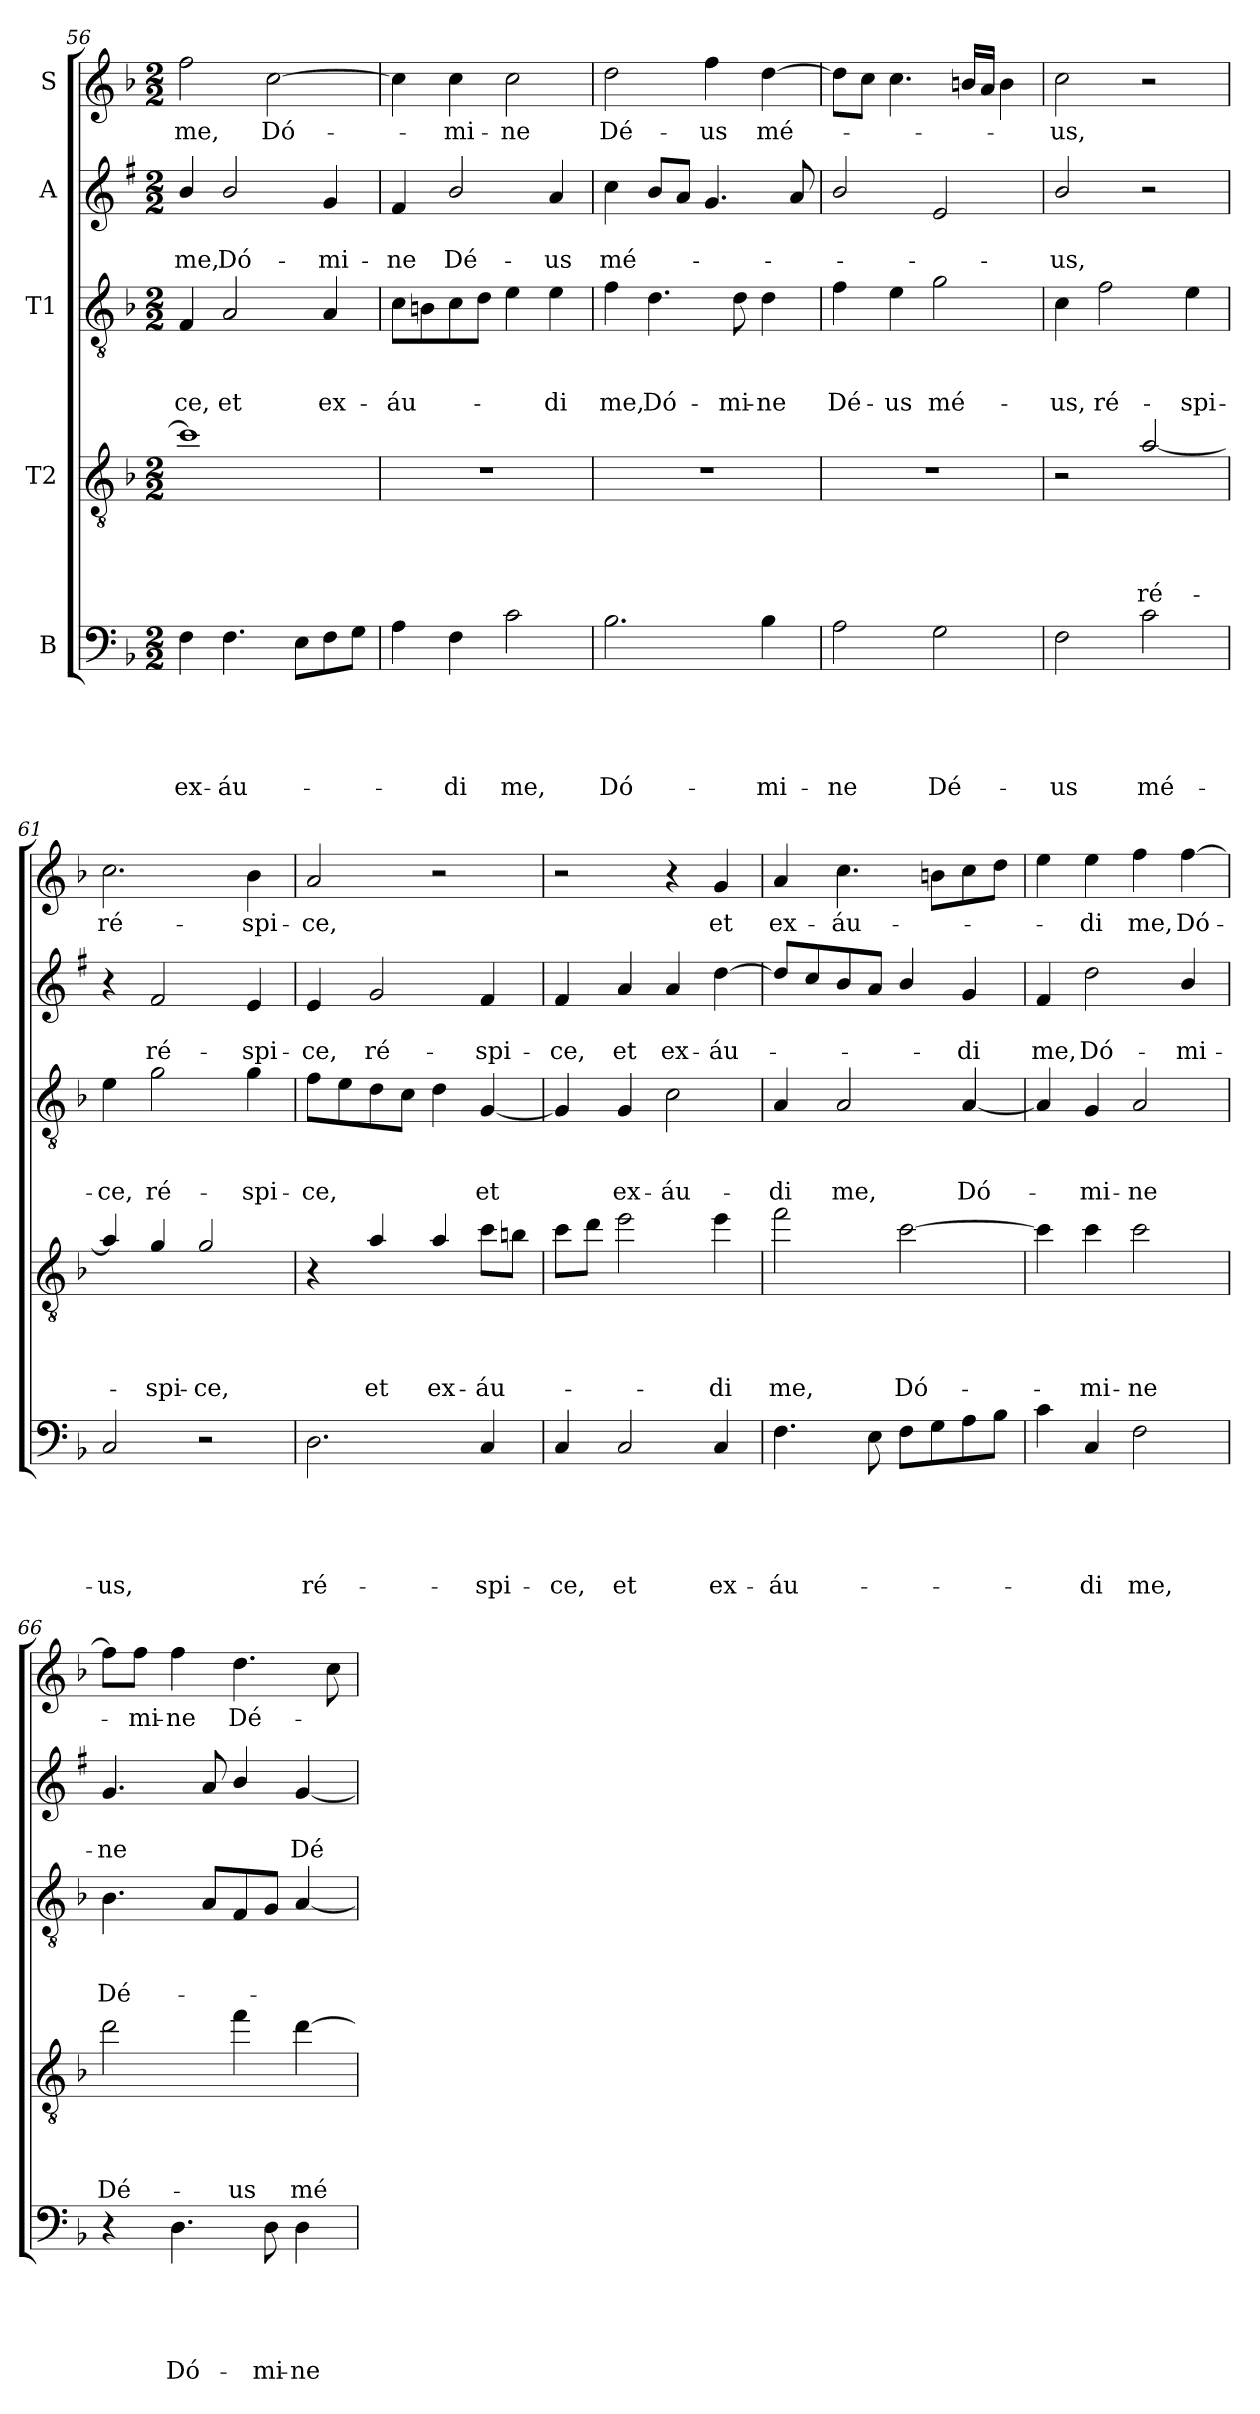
**kern	**text	**text	**text	**text	**text	**kern	**text	**text	**text	**text	**kern	**text	**text	**text	**kern	**text	**text	**kern	**text
*part5	*part5	*part5	*part5	*part5	*part5	*part4	*part4	*part4	*part4	*part4	*part3	*part3	*part3	*part3	*part2	*part2	*part2	*part1	*part1
*staff5	*staff5	*staff5	*staff5	*staff5	*staff5	*staff4	*staff4	*staff4	*staff4	*staff4	*staff3	*staff3	*staff3	*staff3	*staff2	*staff2	*staff2	*staff1	*staff1
*I"B	*	*	*	*	*	*I"T2	*	*	*	*	*I"T1	*	*	*	*I"A	*	*	*I"S	*
*clefF4	*	*	*	*	*	*clefGv2	*	*	*	*	*clefGv2	*	*	*	*clefG2	*	*	*clefG2	*
*	*	*	*	*	*	*ITrd8c14	*	*	*	*	*	*	*	*	*ITrd1c2	*	*	*	*
*k[b-]	*	*	*	*	*	*k[b-]	*	*	*	*	*k[b-]	*	*	*	*k[b-]	*	*	*k[b-]	*
*F:	*	*	*	*	*	*F:	*	*	*	*	*F:	*	*	*	*F:	*	*	*F:	*
*M2/2	*	*	*	*	*	*M2/2	*	*	*	*	*M2/2	*	*	*	*M2/2	*	*	*M2/2	*
=56	=56	=56	=56	=56	=56	=56	=56	=56	=56	=56	=56	=56	=56	=56	=56	=56	=56	=56	=56
!	!	!	!	!	!LO:LY:b	!	!	!	!	!	!	!	!	!LO:LY:b	!	!	!LO:LY:b	!	!LO:LY:b
4F\	.	.	.	.	ex-	1c]	.	.	.	.	4F/	.	.	-ce,	4a/	.	me,	2ff\	me,
!	!	!	!	!	!LO:LY:b	!	!	!	!	!	!	!	!	!LO:LY:b	!	!	!LO:LY:b	!	!
4.F\	.	.	.	.	-áu-	.	.	.	.	.	2A/	.	.	et	2a/	.	Dó-	.	.
!	!	!	!	!	!	!	!	!	!	!	!	!	!	!	!	!	!	!	!LO:LY:b
.	.	.	.	.	.	.	.	.	.	.	.	.	.	.	.	.	.	[2cc\	Dó-
8E\L	.	.	.	.	.	.	.	.	.	.	.	.	.	.	.	.	.	.	.
!	!	!	!	!	!	!	!	!	!	!	!	!	!	!LO:LY:b	!	!	!LO:LY:b	!	!
8F\	.	.	.	.	.	.	.	.	.	.	4A/	.	.	ex-	4f/	.	-mi-	.	.
8G\J	.	.	.	.	.	.	.	.	.	.	.	.	.	.	.	.	.	.	.
!!LO:PB:g=z
=57	=57	=57	=57	=57	=57	=57	=57	=57	=57	=57	=57	=57	=57	=57	=57	=57	=57	=57	=57
!	!	!	!	!	!	!	!	!	!	!	!	!	!	!LO:LY:b	!	!	!LO:LY:b	!	!
4A\	.	.	.	.	.	1r	.	.	.	.	8c\L	.	.	-áu-	4e/	.	-ne	4cc\]	.
.	.	.	.	.	.	.	.	.	.	.	8B\	.	.	.	.	.	.	.	.
!	!	!	!	!	!LO:LY:b	!	!	!	!	!	!	!	!	!	!	!	!LO:LY:b	!	!LO:LY:b
4F\	.	.	.	.	-di	.	.	.	.	.	8c\	.	.	.	2a/	.	Dé-	4cc\	-mi-
.	.	.	.	.	.	.	.	.	.	.	8d\J	.	.	.	.	.	.	.	.
!	!	!	!	!	!LO:LY:b	!	!	!	!	!	!	!	!	!	!	!	!	!	!LO:LY:b
2c\	.	.	.	.	me,	.	.	.	.	.	4e\	.	.	.	.	.	.	2cc\	-ne
!	!	!	!	!	!	!	!	!	!	!	!	!	!	!LO:LY:b	!	!	!LO:LY:b	!	!
.	.	.	.	.	.	.	.	.	.	.	4e\	.	.	-di	4g/	.	-us	.	.
=58	=58	=58	=58	=58	=58	=58	=58	=58	=58	=58	=58	=58	=58	=58	=58	=58	=58	=58	=58
!	!	!	!	!	!LO:LY:b	!	!	!	!	!	!	!	!	!LO:LY:b	!	!	!LO:LY:b	!	!LO:LY:b
2.B-\	.	.	.	.	Dó-	1r	.	.	.	.	4f\	.	.	me,	4b-\	.	mé-	2dd\	Dé-
!	!	!	!	!	!	!	!	!	!	!	!	!	!	!LO:LY:b	!	!	!	!	!
.	.	.	.	.	.	.	.	.	.	.	4.d\	.	.	Dó-	8a/L	.	.	.	.
.	.	.	.	.	.	.	.	.	.	.	.	.	.	.	8g/J	.	.	.	.
!	!	!	!	!	!	!	!	!	!	!	!	!	!	!	!	!	!	!	!LO:LY:b
.	.	.	.	.	.	.	.	.	.	.	.	.	.	.	4.f/	.	.	4ff\	-us
!	!	!	!	!	!	!	!	!	!	!	!	!	!	!LO:LY:b	!	!	!	!	!
.	.	.	.	.	.	.	.	.	.	.	8d\	.	.	-mi-	.	.	.	.	.
!	!	!	!	!	!LO:LY:b	!	!	!	!	!	!	!	!	!LO:LY:b	!	!	!	!	!LO:LY:b
4B-\	.	.	.	.	-mi-	.	.	.	.	.	4d\	.	.	-ne	.	.	.	[4dd\	mé-
.	.	.	.	.	.	.	.	.	.	.	.	.	.	.	8g/	.	.	.	.
=59	=59	=59	=59	=59	=59	=59	=59	=59	=59	=59	=59	=59	=59	=59	=59	=59	=59	=59	=59
!	!	!	!	!	!LO:LY:b	!	!	!	!	!	!	!	!	!LO:LY:b	!	!	!	!	!
2A\	.	.	.	.	-ne	1r	.	.	.	.	4f\	.	.	Dé-	2a/	.	.	8dd\L]	.
.	.	.	.	.	.	.	.	.	.	.	.	.	.	.	.	.	.	8cc\J	.
!	!	!	!	!	!	!	!	!	!	!	!	!	!	!LO:LY:b	!	!	!	!	!
.	.	.	.	.	.	.	.	.	.	.	4e\	.	.	-us	.	.	.	4.cc\	.
!	!	!	!	!	!LO:LY:b	!	!	!	!	!	!	!	!	!LO:LY:b	!	!	!	!	!
2G\	.	.	.	.	Dé-	.	.	.	.	.	2g\	.	.	mé-	2d/	.	.	.	.
.	.	.	.	.	.	.	.	.	.	.	.	.	.	.	.	.	.	16b/LL	.
.	.	.	.	.	.	.	.	.	.	.	.	.	.	.	.	.	.	16a/JJ	.
.	.	.	.	.	.	.	.	.	.	.	.	.	.	.	.	.	.	4b\	.
=60	=60	=60	=60	=60	=60	=60	=60	=60	=60	=60	=60	=60	=60	=60	=60	=60	=60	=60	=60
!	!	!	!	!	!LO:LY:b	!	!	!	!	!	!	!	!	!LO:LY:b	!	!	!LO:LY:b	!	!LO:LY:b
2F\	.	.	.	.	-us	2r	.	.	.	.	4c\	.	.	-us,	2a/	.	-us,	2cc\	-us,
!	!	!	!	!	!	!	!	!	!	!	!	!	!	!LO:LY:b	!	!	!	!	!
.	.	.	.	.	.	.	.	.	.	.	2f\	.	.	ré-	.	.	.	.	.
!	!	!	!	!	!LO:LY:b	!	!	!	!	!LO:LY:b	!	!	!	!	!	!	!	!	!
2c\	.	.	.	.	mé-	[2A/	.	.	.	ré-	.	.	.	.	2r	.	.	2r	.
!	!	!	!	!	!	!	!	!	!	!	!	!	!	!LO:LY:b	!	!	!	!	!
.	.	.	.	.	.	.	.	.	.	.	4e\	.	.	-spi-	.	.	.	.	.
=61	=61	=61	=61	=61	=61	=61	=61	=61	=61	=61	=61	=61	=61	=61	=61	=61	=61	=61	=61
!	!	!	!	!	!LO:LY:b	!	!	!	!	!	!	!	!	!LO:LY:b	!	!	!	!	!LO:LY:b
2C/	.	.	.	.	-us,	4A/]	.	.	.	.	4e\	.	.	-ce,	4r	.	.	2.cc\	ré-
!	!	!	!	!	!	!	!	!	!	!LO:LY:b	!	!	!	!LO:LY:b	!	!	!LO:LY:b	!	!
.	.	.	.	.	.	4G/	.	.	.	-spi-	2g\	.	.	ré-	2e/	.	ré-	.	.
!	!	!	!	!	!	!	!	!	!	!LO:LY:b	!	!	!	!	!	!	!	!	!
2r	.	.	.	.	.	2G/	.	.	.	-ce,	.	.	.	.	.	.	.	.	.
!	!	!	!	!	!	!	!	!	!	!	!	!	!	!LO:LY:b	!	!	!LO:LY:b	!	!LO:LY:b
.	.	.	.	.	.	.	.	.	.	.	4g\	.	.	-spi-	4d/	.	-spi-	4b-\	-spi-
!!LO:LB:g=z
=62	=62	=62	=62	=62	=62	=62	=62	=62	=62	=62	=62	=62	=62	=62	=62	=62	=62	=62	=62
!	!	!	!	!	!LO:LY:b	!	!	!	!	!	!	!	!	!LO:LY:b	!	!	!LO:LY:b	!	!LO:LY:b
2.D\	.	.	.	.	ré-	4r	.	.	.	.	8f\L	.	.	-ce,	4d/	.	-ce,	2a/	-ce,
.	.	.	.	.	.	.	.	.	.	.	8e\	.	.	.	.	.	.	.	.
!	!	!	!	!	!	!	!	!	!	!LO:LY:b	!	!	!	!	!	!	!LO:LY:b	!	!
.	.	.	.	.	.	4A/	.	.	.	et	8d\	.	.	.	2f/	.	ré-	.	.
.	.	.	.	.	.	.	.	.	.	.	8c\J	.	.	.	.	.	.	.	.
!	!	!	!	!	!	!	!	!	!	!LO:LY:b	!	!	!	!	!	!	!	!	!
.	.	.	.	.	.	4A/	.	.	.	ex-	4d\	.	.	.	.	.	.	2r	.
!	!	!	!	!	!LO:LY:b	!	!	!	!	!LO:LY:b	!	!	!	!LO:LY:b	!	!	!LO:LY:b	!	!
4C/	.	.	.	.	-spi-	8c\L	.	.	.	-áu-	[4G/	.	.	et	4e/	.	-spi-	.	.
.	.	.	.	.	.	8Bn\J	.	.	.	.	.	.	.	.	.	.	.	.	.
=63	=63	=63	=63	=63	=63	=63	=63	=63	=63	=63	=63	=63	=63	=63	=63	=63	=63	=63	=63
!	!	!	!	!	!LO:LY:b	!	!	!	!	!	!	!	!	!	!	!	!LO:LY:b	!	!
4C/	.	.	.	.	-ce,	8c\L	.	.	.	.	4G/]	.	.	.	4e/	.	-ce,	2r	.
.	.	.	.	.	.	8d\J	.	.	.	.	.	.	.	.	.	.	.	.	.
!	!	!	!	!	!LO:LY:b	!	!	!	!	!	!	!	!	!LO:LY:b	!	!	!LO:LY:b	!	!
2C/	.	.	.	.	et	2e\	.	.	.	.	4G/	.	.	ex-	4g/	.	et	.	.
!	!	!	!	!	!	!	!	!	!	!	!	!	!	!LO:LY:b	!	!	!LO:LY:b	!	!
.	.	.	.	.	.	.	.	.	.	.	2c\	.	.	-áu-	4g/	.	ex-	4r	.
!	!	!	!	!	!LO:LY:b	!	!	!	!	!LO:LY:b	!	!	!	!	!	!	!LO:LY:b	!	!LO:LY:b
4C/	.	.	.	.	ex-	4e\	.	.	.	-di	.	.	.	.	[4cc\	.	-áu-	4g/	et
=64	=64	=64	=64	=64	=64	=64	=64	=64	=64	=64	=64	=64	=64	=64	=64	=64	=64	=64	=64
!	!	!	!	!	!LO:LY:b	!	!	!	!	!LO:LY:b	!	!	!	!LO:LY:b	!	!	!	!	!LO:LY:b
4.F\	.	.	.	.	-áu-	2f\	.	.	.	me,	4A/	.	.	-di	8cc/L]	.	.	4a/	ex-
.	.	.	.	.	.	.	.	.	.	.	.	.	.	.	8b-/	.	.	.	.
!	!	!	!	!	!	!	!	!	!	!	!	!	!	!LO:LY:b	!	!	!	!	!LO:LY:b
.	.	.	.	.	.	.	.	.	.	.	2A/	.	.	me,	8a/	.	.	4.cc\	-áu-
8E\	.	.	.	.	.	.	.	.	.	.	.	.	.	.	8g/J	.	.	.	.
!	!	!	!	!	!	!	!	!	!	!LO:LY:b	!	!	!	!	!	!	!	!	!
8F\L	.	.	.	.	.	[2c\	.	.	.	Dó-	.	.	.	.	4a/	.	.	.	.
8G\	.	.	.	.	.	.	.	.	.	.	.	.	.	.	.	.	.	8b\L	.
!	!	!	!	!	!	!	!	!	!	!	!	!	!	!LO:LY:b	!	!	!LO:LY:b	!	!
8A\	.	.	.	.	.	.	.	.	.	.	[4A/	.	.	Dó-	4f/	.	-di	8cc\	.
8B-\J	.	.	.	.	.	.	.	.	.	.	.	.	.	.	.	.	.	8dd\J	.
=65	=65	=65	=65	=65	=65	=65	=65	=65	=65	=65	=65	=65	=65	=65	=65	=65	=65	=65	=65
!	!	!	!	!	!	!	!	!	!	!	!	!	!	!	!	!	!LO:LY:b	!	!
4c\	.	.	.	.	.	4c\]	.	.	.	.	4A/]	.	.	.	4e/	.	me,	4ee\	.
!	!	!	!	!	!LO:LY:b	!	!	!	!	!LO:LY:b	!	!	!	!LO:LY:b	!	!	!LO:LY:b	!	!LO:LY:b
4C/	.	.	.	.	-di	4c\	.	.	.	-mi-	4G/	.	.	-mi-	2cc\	.	Dó-	4ee\	-di
!	!	!	!	!	!LO:LY:b	!	!	!	!	!LO:LY:b	!	!	!	!LO:LY:b	!	!	!	!	!LO:LY:b
2F\	.	.	.	.	me,	2c\	.	.	.	-ne	2A/	.	.	-ne	.	.	.	4ff\	me,
!	!	!	!	!	!	!	!	!	!	!	!	!	!	!	!	!	!LO:LY:b	!	!LO:LY:b
.	.	.	.	.	.	.	.	.	.	.	.	.	.	.	4a/	.	-mi-	[4ff\	Dó-
=66	=66	=66	=66	=66	=66	=66	=66	=66	=66	=66	=66	=66	=66	=66	=66	=66	=66	=66	=66
!	!	!	!	!	!	!	!	!	!	!LO:LY:b	!	!	!	!LO:LY:b	!	!	!LO:LY:b	!	!
4r	.	.	.	.	.	2d\	.	.	.	Dé-	4.B-\	.	.	Dé-	4.f/	.	-ne	8ff\L]	.
!	!	!	!	!	!	!	!	!	!	!	!	!	!	!	!	!	!	!	!LO:LY:b
.	.	.	.	.	.	.	.	.	.	.	.	.	.	.	.	.	.	8ff\J	-mi-
!	!	!	!	!	!LO:LY:b	!	!	!	!	!	!	!	!	!	!	!	!	!	!LO:LY:b
4.D\	.	.	.	.	Dó-	.	.	.	.	.	.	.	.	.	.	.	.	4ff\	-ne
.	.	.	.	.	.	.	.	.	.	.	8A/L	.	.	.	8g/	.	.	.	.
!	!	!	!	!	!	!	!	!	!	!LO:LY:b	!	!	!	!	!	!	!	!	!LO:LY:b
.	.	.	.	.	.	4f\	.	.	.	-us	8F/	.	.	.	4a/	.	.	4.dd\	Dé-
!	!	!	!	!	!LO:LY:b	!	!	!	!	!	!	!	!	!	!	!	!	!	!
8D\	.	.	.	.	-mi-	.	.	.	.	.	8G/J	.	.	.	.	.	.	.	.
!	!	!	!	!	!LO:LY:b	!	!	!	!	!LO:LY:b	!	!	!	!	!	!	!LO:LY:b	!	!
4D\	.	.	.	.	-ne	[4d\	.	.	.	mé-	[4A/	.	.	.	[4f/	.	Dé-	.	.
.	.	.	.	.	.	.	.	.	.	.	.	.	.	.	.	.	.	8cc\	.
=	=	=	=	=	=	=	=	=	=	=	=	=	=	=	=	=	=	=	=
*-	*-	*-	*-	*-	*-	*-	*-	*-	*-	*-	*-	*-	*-	*-	*-	*-	*-	*-	*-
